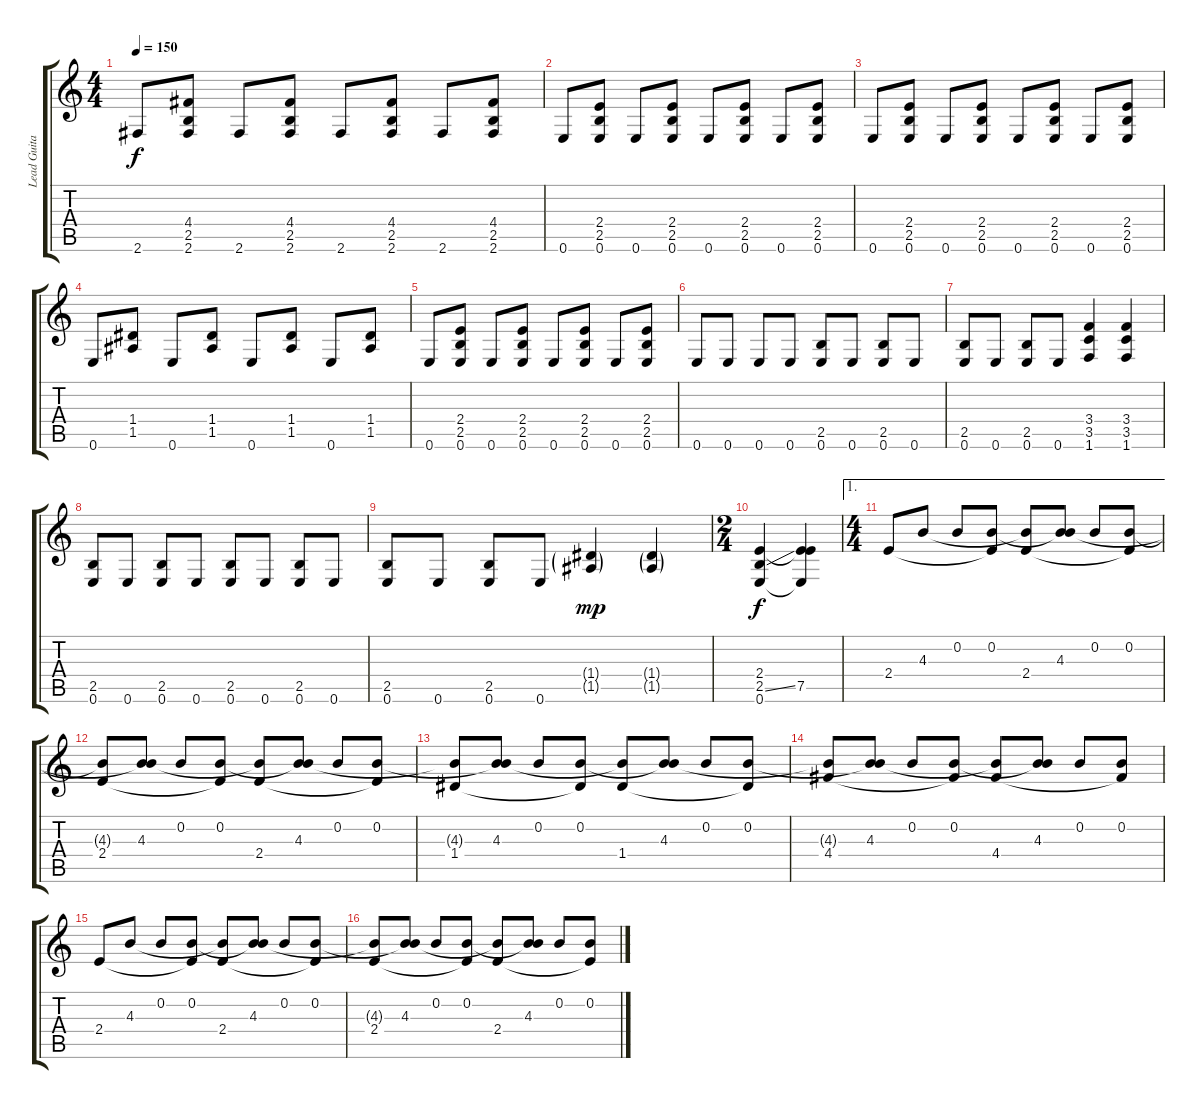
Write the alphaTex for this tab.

\track ("Lead Guitar" "Lead Guita") {instrument distortionguitar}
\staff {score tabs}
\tuning (E4 B3 G3 D3 A2 E2) {hide}
\ts (4 4)
\tempo 150
\clef g2
\ks c
2.6.8{dy f} (4.4 2.5 2.6).8 2.6.8 (4.4 2.5 2.6).8 2.6.8 (4.4 2.5 2.6).8 2.6.8 (4.4 2.5 2.6).8 |
0.6.8 (2.4 2.5 0.6).8 0.6.8 (2.4 2.5 0.6).8 0.6.8 (2.4 2.5 0.6).8 0.6.8 (2.4 2.5 0.6).8 |
0.6.8 (2.4 2.5 0.6).8 0.6.8 (2.4 2.5 0.6).8 0.6.8 (2.4 2.5 0.6).8 0.6.8 (2.4 2.5 0.6).8 |
0.6.8 (1.4 1.5).8 0.6.8 (1.4 1.5).8 0.6.8 (1.4 1.5).8 0.6.8 (1.4 1.5).8 |
0.6.8 (2.4 2.5 0.6).8 0.6.8 (2.4 2.5 0.6).8 0.6.8 (2.4 2.5 0.6).8 0.6.8 (2.4 2.5 0.6).8 |
0.6.8 0.6.8 0.6.8 0.6.8 (2.5 0.6).8 0.6.8 (2.5 0.6).8 0.6.8 |
(2.5 0.6).8 0.6.8 (2.5 0.6).8 0.6.8 (3.4 3.5 1.6).4 (3.4 3.5 1.6).4 |
(2.5 0.6).8 0.6.8 (2.5 0.6).8 0.6.8 (2.5 0.6).8 0.6.8 (2.5 0.6).8 0.6.8 |
(2.5 0.6).8 0.6.8 (2.5 0.6).8 0.6.8 (1.4{g} 1.5{g}).4{dy mp} (1.4{g} 1.5{g}).4 |
\ts (2 4)
(2.4 2.5{ss} 0.6).4{dy f} (2.4{t} 7.5 0.6{t}).4 |
\ae 1
\ts (4 4)
2.4.8 4.3.8 0.2.8 (0.2 2.4{t}).8 (4.3{t} 2.4).8 (0.2{t} 4.3).8 0.2.8 (0.2 2.4{t}).8 |
(4.3{t} 2.4).8 (0.2{t} 4.3).8 0.2.8 (0.2 2.4{t}).8 (4.3{t} 2.4).8 (0.2{t} 4.3).8 0.2.8 (0.2 2.4{t}).8 |
(4.3{t} 1.4).8 (0.2{t} 4.3).8 0.2.8 (0.2 1.4{t}).8 (4.3{t} 1.4).8 (0.2{t} 4.3).8 0.2.8 (0.2 1.4{t}).8 |
(4.3{t} 4.4).8 (0.2{t} 4.3).8 0.2.8 (0.2 4.4{t}).8 (4.3{t} 4.4).8 (0.2{t} 4.3).8 0.2.8 (0.2 4.4{t}).8 |
2.4.8 4.3.8 0.2.8 (0.2 2.4{t}).8 (4.3{t} 2.4).8 (0.2{t} 4.3).8 0.2.8 (0.2 2.4{t}).8 |
(4.3{t} 2.4).8 (0.2{t} 4.3).8 0.2.8 (0.2 2.4{t}).8 (4.3{t} 2.4).8 (0.2{t} 4.3).8 0.2.8 (0.2 2.4{t}).8
